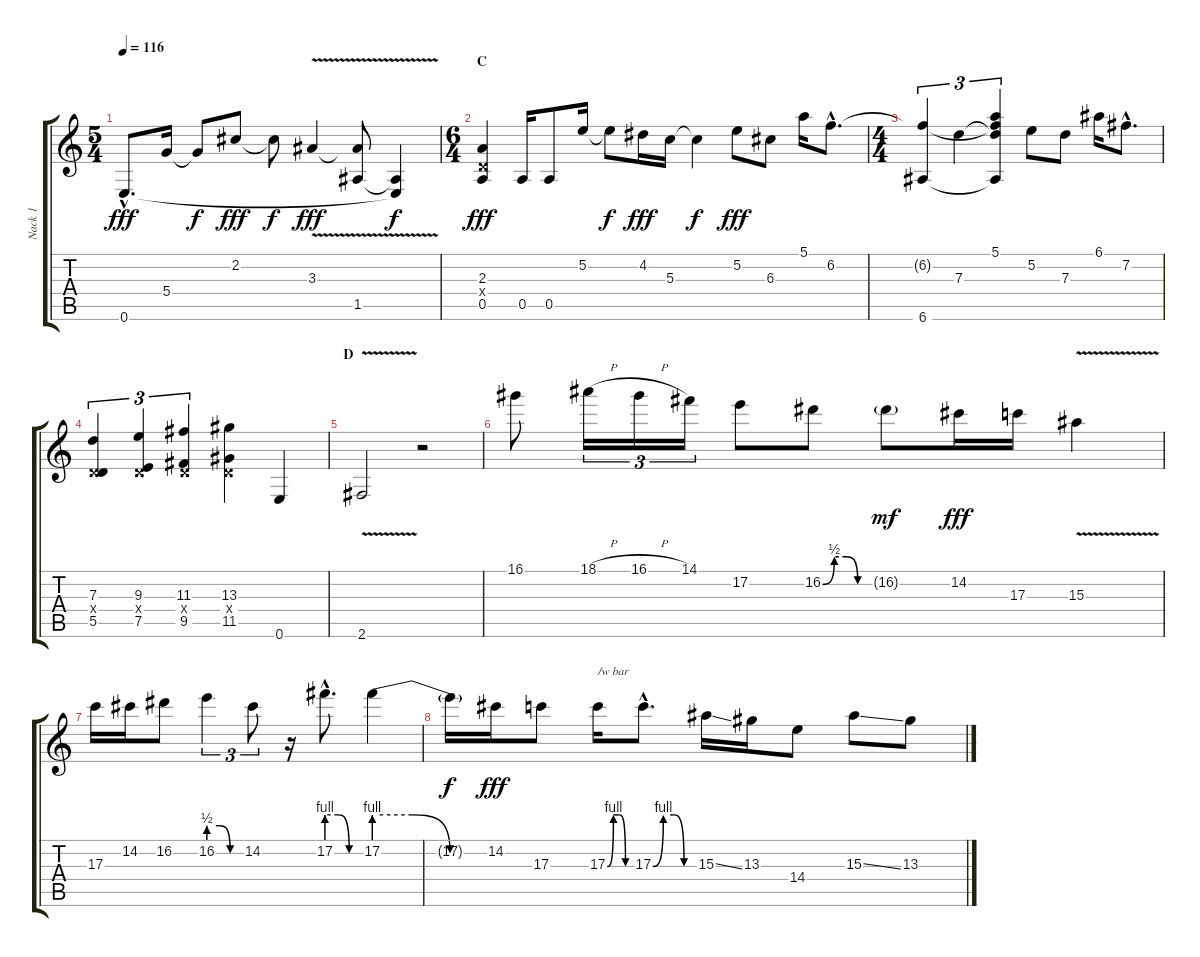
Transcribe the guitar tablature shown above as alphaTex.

\track ("Nack 1" "Nack 1") {instrument distortionguitar}
\staff {score tabs}
\tuning (E4 B3 G3 D3 A2 E2) {hide}
\ts (5 4)
\tempo 116
\clef g2
\ks c
0.6{hac}.8{d dy fff} 5.4.16 5.4{t}.8{dy f} 2.2.8{dy fff} 2.2{t}.8{dy f} 3.3{v}.4{dy fff} (3.3{v t} 1.5{v}).8 (1.5{t} 0.6{t}).4{dy f} |
\ts (6 4)
\section ("" "C")
(2.3 0.4{x} 0.5).4{dy fff} 0.5.16 0.5.8 5.2.16 5.2{t}.8{dy f} 4.2.16{dy fff} 5.3.16 5.3{t}.4{dy f} 5.2.8{dy fff} 6.3.8 5.1.16 6.2{hac}.8{d} |
\ts (4 4)
(6.2{t} 6.6).4{tu (3 2)} 7.3.4{tu (3 2)} (5.1 6.2{t} 7.3{t} 6.6{t}).4{tu (3 2)} 5.2.8 7.3.8 6.1.16 7.2{hac}.8{d} |
(7.3 0.4{x} 5.5).4{tu (3 2)} (9.3 0.4{x} 7.5).4{tu (3 2)} (11.3 0.4{x} 9.5).4{tu (3 2)} (13.3 0.4{x} 11.5).4 0.6.4 |
\section ("" "D")
2.6{v}.2 r.2 |
16.1.8 18.1{h}.16{tu (3 2)} 16.1{h}.16{tu (3 2)} 14.1.16{tu (3 2)} 17.2.8 16.2{be (custom 0 0 15 2 30 2 45 0 60 0)}.8 16.2{g}.8{dy mf} 14.2.16{dy fff} 17.3.16 15.3{v}.4 |
17.3.16 14.2.16 16.2.8 16.2{be (custom 0 2 20 2 40 0 60 0)}.4{tu (3 2)} 14.2.8{tu (3 2)} r.16 17.2{be (custom 0 4 20 4 40 0 60 0) hac}.8{d} 17.2{be (custom 0 4 20 4 40 0 60 0)}.4 |
17.2{t}.16{dy f} 14.2.16{dy fff} 17.3.8 17.3{be (custom 0 0 15 4 30 4 45 0 60 0)}.16{txt "/w bar"} 17.3{be (custom 0 0 15 4 30 4 45 0 60 0) hac}.8{d} 15.3{ss}.16 13.3.16 14.4.8 15.3{ss}.8 13.3.8
